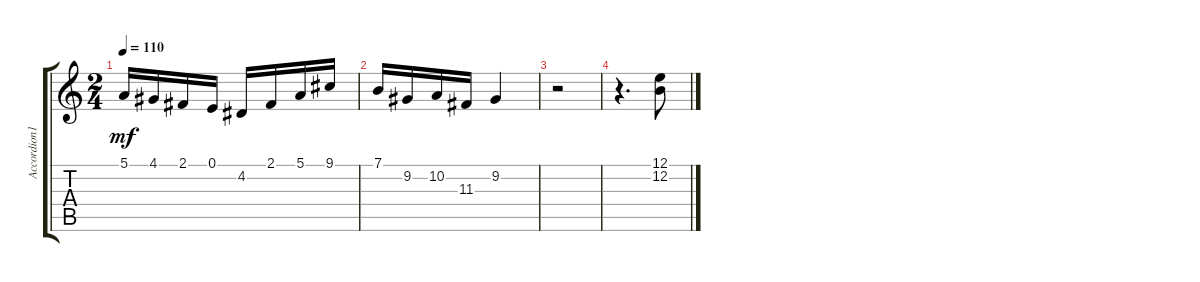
\track ("Accordion1" "Accordion1") {instrument tangoaccordion}
\staff {score tabs}
\tuning (E4 B3 G3 D3 A2 E2) {hide}
\ts (2 4)
\tempo 110
\clef g2
\ks c
5.1.16{dy mf} 4.1.16 2.1.16 0.1.16 4.2.16 2.1.16 5.1.16 9.1.16 |
7.1.16 9.2.16 10.2.16 11.3.16 9.2.4 |
r.2 |
r.4{d} (12.1 12.2).8
